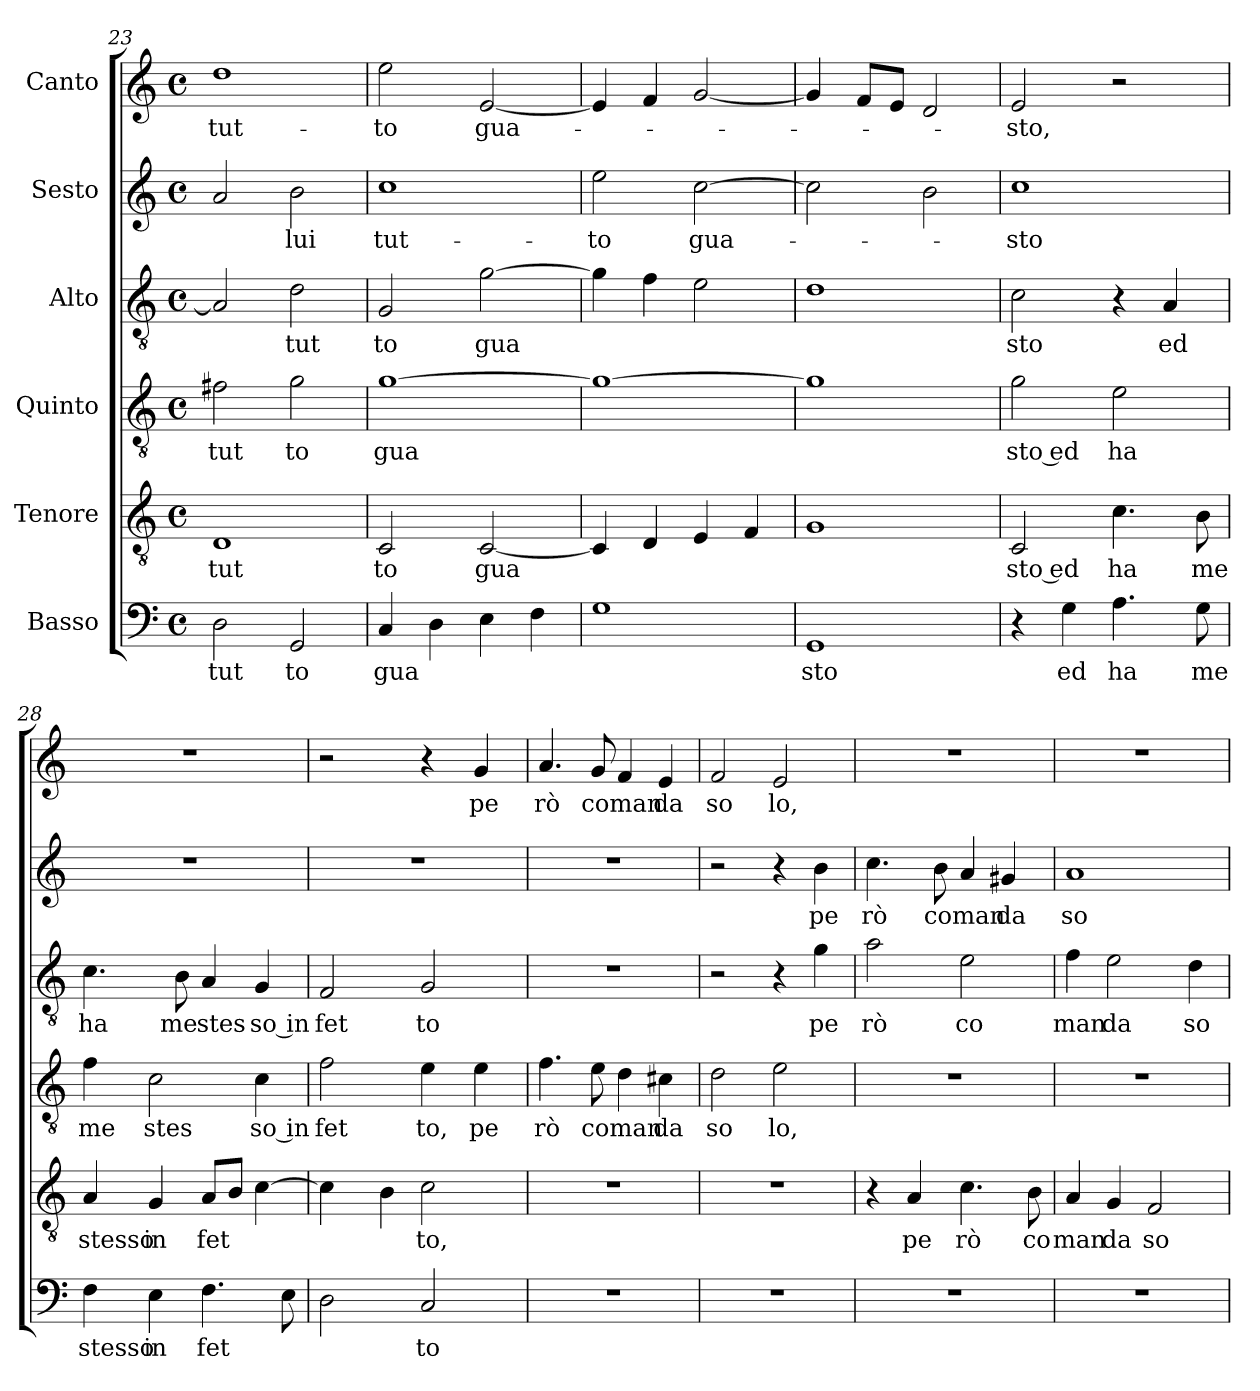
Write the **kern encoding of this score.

**kern	**text	**kern	**text	**kern	**text	**kern	**text	**kern	**text	**kern	**text
*part6	*part6	*part5	*part5	*part4	*part4	*part3	*part3	*part2	*part2	*part1	*part1
*staff6	*staff6	*staff5	*staff5	*staff4	*staff4	*staff3	*staff3	*staff2	*staff2	*staff1	*staff1
*I"Basso	*	*I"Tenore	*	*I"Quinto	*	*I"Alto	*	*I"Sesto	*	*I"Canto	*
*clefF4	*	*clefGv2	*	*clefGv2	*	*clefGv2	*	*clefG2	*	*clefG2	*
*M4/4	*	*M4/4	*	*M4/4	*	*M4/4	*	*M4/4	*	*M4/4	*
*met(c)	*	*met(c)	*	*met(c)	*	*met(c)	*	*met(c)	*	*met(c)	*
=23	=23	=23	=23	=23	=23	=23	=23	=23	=23	=23	=23
!	!LO:LY:b:cj	!	!LO:LY:b:cj	!	!LO:LY:b:cj	!	!	!	!	!	!LO:LY:b:cj
2D\	tut	1D	tut	2f#X\	tut	2A/]	.	2a/	.	1dd	tut-
!	!LO:LY:b:cj	!	!	!	!LO:LY:b:cj	!	!LO:LY:b:cj	!	!LO:LY:b:cj	!	!
2GG/	to	.	.	2g\	to	2d\	tut	2b\	lui	.	.
=24	=24	=24	=24	=24	=24	=24	=24	=24	=24	=24	=24
!	!LO:LY:b	!	!LO:LY:b:cj	!	!LO:LY:b	!	!LO:LY:b:cj	!	!LO:LY:b:cj	!	!LO:LY:b:cj
4C/	gua	2C/	to	[>1g	gua	2G/	to	1cc	tut-	2ee\	-to
4D\	.	.	.	.	.	.	.	.	.	.	.
!	!	!	!LO:LY:b	!	!	!	!LO:LY:b	!	!	!	!LO:LY:b
4E\	.	[<2C/	gua	.	.	[>2g\	gua	.	.	[<2e/	gua-
4F\	.	.	.	.	.	.	.	.	.	.	.
=25	=25	=25	=25	=25	=25	=25	=25	=25	=25	=25	=25
!	!	!	!	!	!	!	!	!	!LO:LY:b:cj	!	!
1G	.	4C/]	.	1g_>	.	4g\]	.	2ee\	-to	4e/]	.
.	.	4D/	.	.	.	4f\	.	.	.	4f/	.
!	!	!	!	!	!	!	!	!	!LO:LY:b	!	!
.	.	4E/	.	.	.	2e\	.	[>2cc\	gua-	[<2g/	.
.	.	4F/	.	.	.	.	.	.	.	.	.
=26	=26	=26	=26	=26	=26	=26	=26	=26	=26	=26	=26
!	!LO:LY:b:cj	!	!	!	!	!	!	!	!	!	!
1GG	sto	1G	.	1g]	.	1d	.	2cc\]	.	4g/]	.
.	.	.	.	.	.	.	.	.	.	8f/L	.
.	.	.	.	.	.	.	.	.	.	8e/J	.
.	.	.	.	.	.	.	.	2b\	.	2d/	.
=27	=27	=27	=27	=27	=27	=27	=27	=27	=27	=27	=27
!	!	!	!LO:LY:b:rj	!	!LO:LY:b:rj	!	!LO:LY:b:cj	!	!LO:LY:b:cj	!	!LO:LY:b:cj
4r	.	2C/	sto ed	2g\	sto ed	2c\	sto	1cc	-sto	2e/	-sto,
!	!LO:LY:b:cj	!	!	!	!	!	!	!	!	!	!
4G\	ed	.	.	.	.	.	.	.	.	.	.
!	!LO:LY:b:cj	!	!LO:LY:b:cj	!	!LO:LY:b:cj	!	!	!	!	!	!
4.A\	ha	4.c\	ha	2e\	ha	4r	.	.	.	2r	.
!	!	!	!	!	!	!	!LO:LY:b:cj	!	!	!	!
.	.	.	.	.	.	4A/	ed	.	.	.	.
!	!LO:LY:b:cj	!	!LO:LY:b:cj	!	!	!	!	!	!	!	!
8G\	me	8B\	me	.	.	.	.	.	.	.	.
=28	=28	=28	=28	=28	=28	=28	=28	=28	=28	=28	=28
!	!LO:LY:b:cj	!	!LO:LY:b:cj	!	!LO:LY:b:cj	!	!LO:LY:b:cj	!	!	!	!
4F\	stesso	4A/	stesso	4f\	me	4.c\	ha	1r	.	1r	.
!	!LO:LY:b	!	!LO:LY:b	!	!LO:LY:b:cj	!	!	!	!	!	!
4E\	in	4G/	in	2c\	stes	.	.	.	.	.	.
!	!	!	!	!	!	!	!LO:LY:b:cj	!	!	!	!
.	.	.	.	.	.	8B\	me	.	.	.	.
!	!LO:LY:b	!	!LO:LY:b	!	!	!	!LO:LY:b:cj	!	!	!	!
4.F\	fet	8A/L	fet	.	.	4A/	stes	.	.	.	.
.	.	8B/J	.	.	.	.	.	.	.	.	.
!	!	!	!	!	!LO:LY:b:rj	!	!LO:LY:b:rj	!	!	!	!
.	.	[<4c\	.	4c\	so in	4G/	so in	.	.	.	.
8E\	.	.	.	.	.	.	.	.	.	.	.
!!LO:LB:g=z
=29	=29	=29	=29	=29	=29	=29	=29	=29	=29	=29	=29
!	!	!	!	!	!LO:LY:b:cj	!	!LO:LY:b:cj	!	!	!	!
*^	*	*^	*	*	*	*	*	*	*	*	*
2D\	8ryy	.	4c\]	8ryy	.	2f\	fet	2F/	fet	1r	.	2r	.
.	32ryy	.	.	32ryy	.	.	.	.	.	.	.	.	.
.	2ryy	.	.	2ryy	.	.	.	.	.	.	.	.	.
.	.	.	4B\	.	.	.	.	.	.	.	.	.	.
!	!	!LO:LY:b:cj	!	!	!LO:LY:b:cj	!	!LO:LY:b:cj	!	!LO:LY:b:cj	!	!	!	!
2C/	.	to	2c\	.	to,	4e\	to,	2G/	to	.	.	4r	.
.	4ryy	.	.	4ryy	.	.	.	.	.	.	.	.	.
!	!	!	!	!	!	!	!LO:LY:b:cj	!	!	!	!	!	!LO:LY:b:cj
.	.	.	.	.	.	4e\	pe	.	.	.	.	4g/	pe
.	16.ryy	.	.	16.ryy	.	.	.	.	.	.	.	.	.
=30	=30	=30	=30	=30	=30	=30	=30	=30	=30	=30	=30	=30	=30
!	!	!	!	!	!	!	!LO:LY:b:cj	!	!	!	!	!	!LO:LY:b:cj
*v	*v	*	*	*	*	*	*	*	*	*	*	*	*
*	*	*v	*v	*	*	*	*	*	*	*	*	*
1r	.	1r	.	4.f\	rò	1r	.	1r	.	4.a/	rò
!	!	!	!	!	!LO:LY:b	!	!	!	!	!	!LO:LY:b
.	.	.	.	8e\	coman	.	.	.	.	8g/	coman
.	.	.	.	4d\	.	.	.	.	.	4f/	.
!	!	!	!	!	!LO:LY:b:cj	!	!	!	!	!	!LO:LY:b:cj
.	.	.	.	4c#X\	da	.	.	.	.	4e/	da
=31	=31	=31	=31	=31	=31	=31	=31	=31	=31	=31	=31
!	!	!	!	!	!LO:LY:b:cj	!	!	!	!	!	!LO:LY:b:cj
1r	.	1r	.	2d\	so	2r	.	2r	.	2f/	so
!	!	!	!	!	!LO:LY:b:cj	!	!	!	!	!	!LO:LY:b:cj
.	.	.	.	2e\	lo,	4r	.	4r	.	2e/	lo,
!	!	!	!	!	!	!	!LO:LY:b:cj	!	!LO:LY:b:cj	!	!
.	.	.	.	.	.	4g\	pe	4b\	pe	.	.
=32	=32	=32	=32	=32	=32	=32	=32	=32	=32	=32	=32
!	!	!	!	!	!	!	!LO:LY:b:cj	!	!LO:LY:b:cj	!	!
1r	.	4r	.	1r	.	2a\	rò	4.cc\	rò	1r	.
!	!	!	!LO:LY:b:cj	!	!	!	!	!	!	!	!
.	.	4A/	pe	.	.	.	.	.	.	.	.
!	!	!	!	!	!	!	!	!	!LO:LY:b	!	!
.	.	.	.	.	.	.	.	8b\	coman	.	.
!	!	!	!LO:LY:b:cj	!	!	!	!LO:LY:b:cj	!	!	!	!
.	.	4.c\	rò	.	.	2e\	co	4a/	.	.	.
!	!	!	!	!	!	!	!	!	!LO:LY:b:cj	!	!
.	.	.	.	.	.	.	.	4g#X/	da	.	.
!	!	!	!LO:LY:b:cj	!	!	!	!	!	!	!	!
.	.	8B\	co	.	.	.	.	.	.	.	.
=33	=33	=33	=33	=33	=33	=33	=33	=33	=33	=33	=33
!	!	!	!LO:LY:b:cj	!	!	!	!LO:LY:b:cj	!	!LO:LY:b:cj	!	!
1r	.	4A/	man	1r	.	4f\	man	1a	so	1r	.
!	!	!	!LO:LY:b:cj	!	!	!	!LO:LY:b:cj	!	!	!	!
.	.	4G/	da	.	.	2e\	da	.	.	.	.
!	!	!	!LO:LY:b:cj	!	!	!	!	!	!	!	!
.	.	2F/	so	.	.	.	.	.	.	.	.
!	!	!	!	!	!	!	!LO:LY:b:cj	!	!	!	!
.	.	.	.	.	.	4d\	so	.	.	.	.
=	=	=	=	=	=	=	=	=	=	=	=
*-	*-	*-	*-	*-	*-	*-	*-	*-	*-	*-	*-
